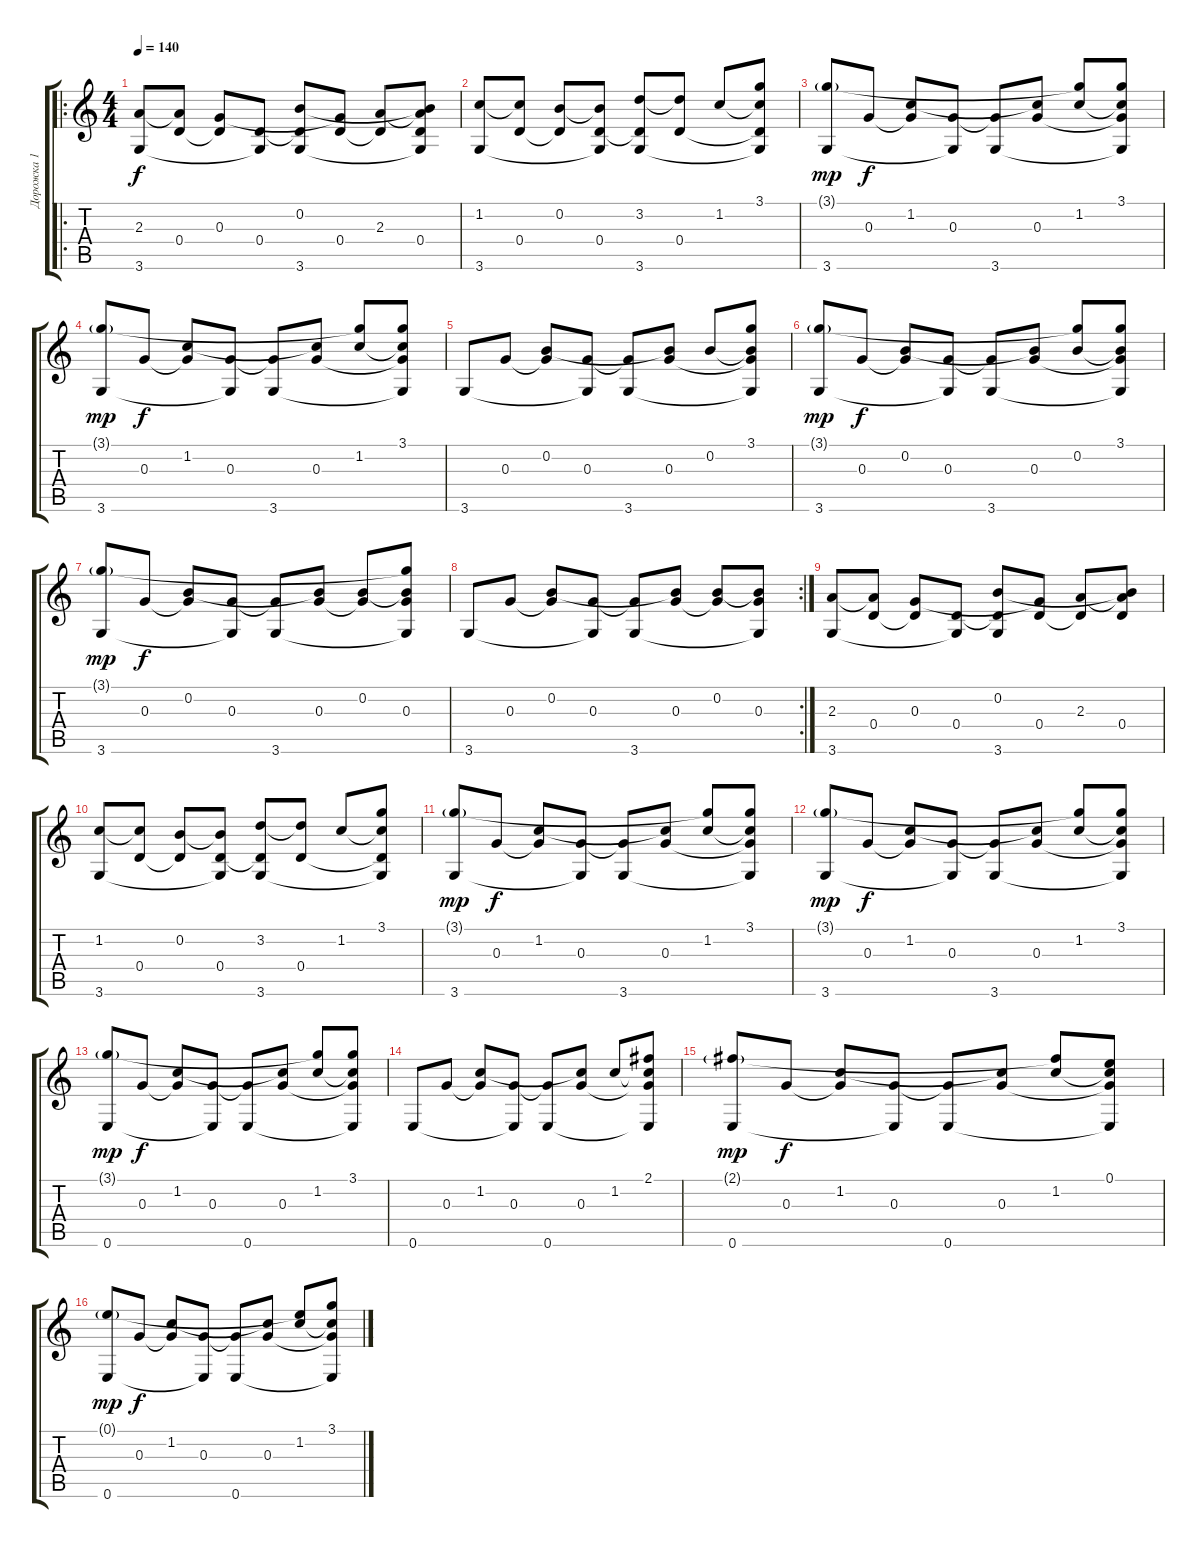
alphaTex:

\track ("Дорожка 1" "Дорожка 1") {instrument acousticguitarsteel}
\staff {score tabs}
\tuning (E4 B3 G3 D3 A2 E2) {hide}
\ro
\ts (4 4)
\tempo 140
\clef g2
\ks c
(2.3 3.6).8{dy f instrument acousticguitarsteel} (2.3{t} 0.4).8 (0.3 0.4{t}).8 (0.4 3.6{t}).8 (0.2 0.4{t} 3.6).8 (0.3{t} 0.4).8 (2.3 0.4{t}).8 (0.2{t} 2.3{t} 0.4 3.6{t}).8 |
(1.2 3.6).8 (1.2{t} 0.4).8 (0.2 0.4{t}).8 (0.2{t} 0.4 3.6{t}).8 (3.2 0.4{t} 3.6).8 (3.2{t} 0.4).8 1.2.8 (3.1 1.2{t} 0.4{t} 3.6{t}).8 |
(3.1{g} 3.6).8{dy mp} 0.3.8{dy f} (1.2 0.3{t}).8 (0.3 3.6{t}).8 (0.3{t} 3.6).8 (1.2{t} 0.3).8 (3.1{t} 1.2).8 (3.1 1.2{t} 0.3{t} 3.6{t}).8 |
(3.1{g} 3.6).8{dy mp} 0.3.8{dy f} (1.2 0.3{t}).8 (0.3 3.6{t}).8 (0.3{t} 3.6).8 (1.2{t} 0.3).8 (3.1{t} 1.2).8 (3.1 1.2{t} 0.3{t} 3.6{t}).8 |
3.6.8 0.3.8 (0.2 0.3{t}).8 (0.3 3.6{t}).8 (0.3{t} 3.6).8 (0.2{t} 0.3).8 0.2.8 (3.1 0.2{t} 0.3{t} 3.6{t}).8 |
(3.1{g} 3.6).8{dy mp} 0.3.8{dy f} (0.2 0.3{t}).8 (0.3 3.6{t}).8 (0.3{t} 3.6).8 (0.2{t} 0.3).8 (3.1{t} 0.2).8 (3.1 0.2{t} 0.3{t} 3.6{t}).8 |
(3.1{g} 3.6).8{dy mp} 0.3.8{dy f} (0.2 0.3{t}).8 (0.3 3.6{t}).8 (0.3{t} 3.6).8 (0.2{t} 0.3).8 (0.2 0.3{t}).8 (3.1{t} 0.2{t} 0.3 3.6{t}).8 |
\rc 2
3.6.8 0.3.8 (0.2 0.3{t}).8 (0.3 3.6{t}).8 (0.3{t} 3.6).8 (0.2{t} 0.3).8 (0.2 0.3{t}).8 (0.2{t} 0.3 3.6{t}).8 |
(2.3 3.6).8 (2.3{t} 0.4).8 (0.3 0.4{t}).8 (0.4 3.6{t}).8 (0.2 0.4{t} 3.6).8 (0.3{t} 0.4).8 (2.3 0.4{t}).8 (0.2{t} 2.3{t} 0.4).8 |
(1.2 3.6).8 (1.2{t} 0.4).8 (0.2 0.4{t}).8 (0.2{t} 0.4 3.6{t}).8 (3.2 0.4{t} 3.6).8 (3.2{t} 0.4).8 1.2.8 (3.1 1.2{t} 0.4{t} 3.6{t}).8 |
(3.1{g} 3.6).8{dy mp} 0.3.8{dy f} (1.2 0.3{t}).8 (0.3 3.6{t}).8 (0.3{t} 3.6).8 (1.2{t} 0.3).8 (3.1{t} 1.2).8 (3.1 1.2{t} 0.3{t} 3.6{t}).8 |
(3.1{g} 3.6).8{dy mp} 0.3.8{dy f} (1.2 0.3{t}).8 (0.3 3.6{t}).8 (0.3{t} 3.6).8 (1.2{t} 0.3).8 (3.1{t} 1.2).8 (3.1 1.2{t} 0.3{t} 3.6{t}).8 |
(3.1{g} 0.6).8{dy mp} 0.3.8{dy f} (1.2 0.3{t}).8 (0.3 0.6{t}).8 (0.3{t} 0.6).8 (1.2{t} 0.3).8 (3.1{t} 1.2).8 (3.1 1.2{t} 0.3{t} 0.6{t}).8 |
0.6.8 0.3.8 (1.2 0.3{t}).8 (0.3 0.6{t}).8 (0.3{t} 0.6).8 (1.2{t} 0.3).8 1.2.8 (2.1 1.2{t} 0.3{t} 0.6{t}).8 |
(2.1{g} 0.6).8{dy mp} 0.3.8{dy f} (1.2 0.3{t}).8 (0.3 0.6{t}).8 (0.3{t} 0.6).8 (1.2{t} 0.3).8 (2.1{t} 1.2).8 (0.1 1.2{t} 0.3{t} 0.6{t}).8 |
(0.1{g} 0.6).8{dy mp} 0.3.8{dy f} (1.2 0.3{t}).8 (0.3 0.6{t}).8 (0.3{t} 0.6).8 (1.2{t} 0.3).8 (0.1{t} 1.2).8 (3.1 1.2{t} 0.3{t} 0.6{t}).8
